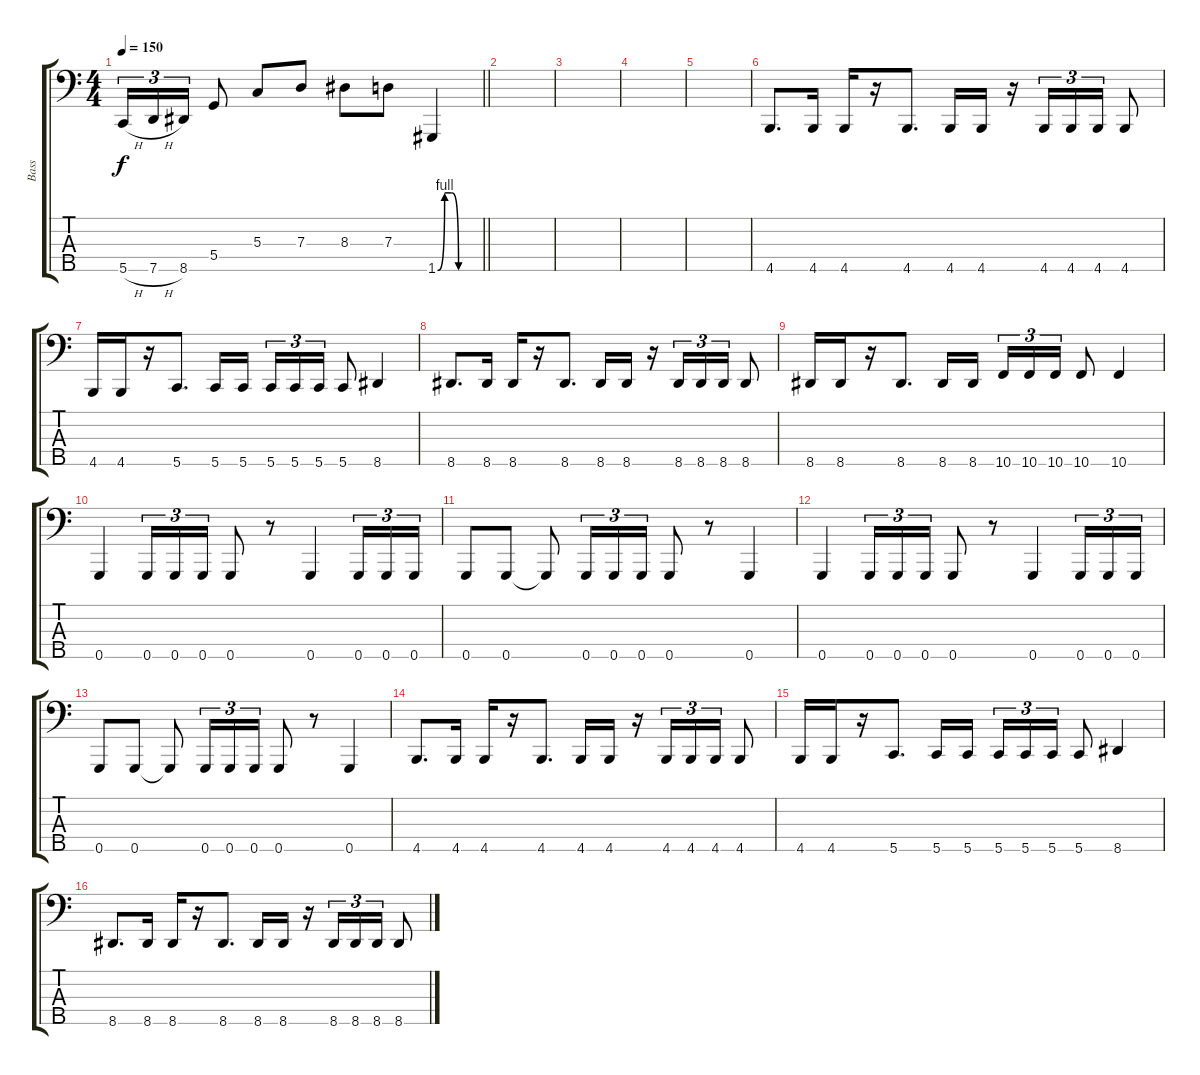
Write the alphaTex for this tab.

\track ("Bass" "Bass") {instrument electricbasspick}
\staff {score tabs}
\tuning (F2 C2 G1 D1 G0) {hide}
\ts (4 4)
\tempo 150
\clef f4
\barLineRight lightlight
\ks c
5.5{h}.16{tu (3 2) dy f} 7.5{h}.16{tu (3 2)} 8.5.16{tu (3 2)} 5.4.8 5.3.8 7.3.8 8.3.8 7.3.8 1.5{be (custom 0 0 10 4 20 4 30 0 60 0)}.4 |
|
|
|
|
4.5.8{d} 4.5.16 4.5.16 r.16 4.5.8{d} 4.5.16 4.5.16 r.16 4.5.16{tu (3 2)} 4.5.16{tu (3 2)} 4.5.16{tu (3 2)} 4.5.8 |
4.5.16 4.5.16 r.16 5.5.8{d} 5.5.16 5.5.16 5.5.16{tu (3 2)} 5.5.16{tu (3 2)} 5.5.16{tu (3 2)} 5.5.8 8.5.4 |
8.5.8{d} 8.5.16 8.5.16 r.16 8.5.8{d} 8.5.16 8.5.16 r.16 8.5.16{tu (3 2)} 8.5.16{tu (3 2)} 8.5.16{tu (3 2)} 8.5.8 |
8.5.16 8.5.16 r.16 8.5.8{d} 8.5.16 8.5.16 10.5.16{tu (3 2)} 10.5.16{tu (3 2)} 10.5.16{tu (3 2)} 10.5.8 10.5.4 |
0.5.4 0.5.16{tu (3 2)} 0.5.16{tu (3 2)} 0.5.16{tu (3 2)} 0.5.8 r.8 0.5.4 0.5.16{tu (3 2)} 0.5.16{tu (3 2)} 0.5.16{tu (3 2)} |
0.5.8 0.5.8 0.5{t}.8 0.5.16{tu (3 2)} 0.5.16{tu (3 2)} 0.5.16{tu (3 2)} 0.5.8 r.8 0.5.4 |
0.5.4 0.5.16{tu (3 2)} 0.5.16{tu (3 2)} 0.5.16{tu (3 2)} 0.5.8 r.8 0.5.4 0.5.16{tu (3 2)} 0.5.16{tu (3 2)} 0.5.16{tu (3 2)} |
0.5.8 0.5.8 0.5{t}.8 0.5.16{tu (3 2)} 0.5.16{tu (3 2)} 0.5.16{tu (3 2)} 0.5.8 r.8 0.5.4 |
4.5.8{d} 4.5.16 4.5.16 r.16 4.5.8{d} 4.5.16 4.5.16 r.16 4.5.16{tu (3 2)} 4.5.16{tu (3 2)} 4.5.16{tu (3 2)} 4.5.8 |
4.5.16 4.5.16 r.16 5.5.8{d} 5.5.16 5.5.16 5.5.16{tu (3 2)} 5.5.16{tu (3 2)} 5.5.16{tu (3 2)} 5.5.8 8.5.4 |
8.5.8{d} 8.5.16 8.5.16 r.16 8.5.8{d} 8.5.16 8.5.16 r.16 8.5.16{tu (3 2)} 8.5.16{tu (3 2)} 8.5.16{tu (3 2)} 8.5.8
